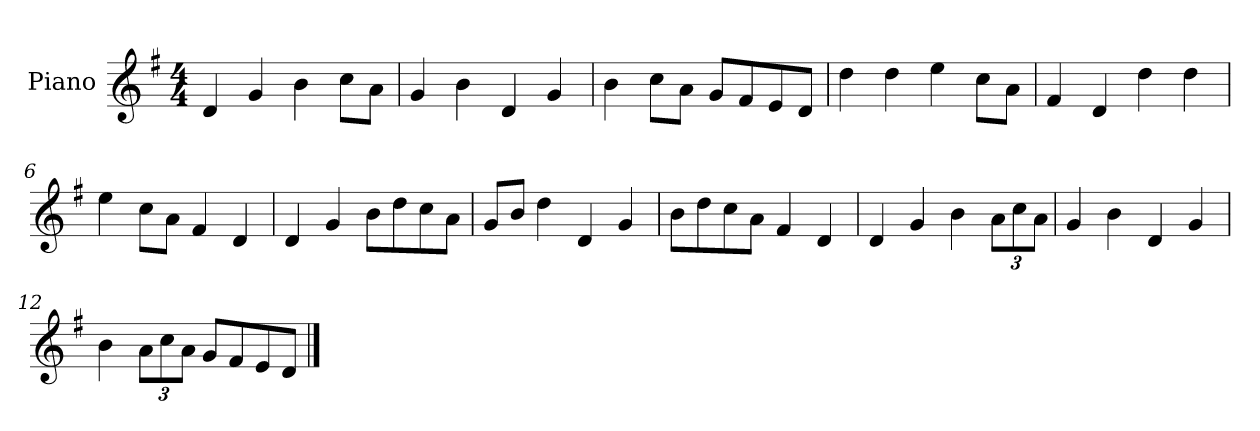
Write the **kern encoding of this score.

**kern
*part1
*staff1
*I"Piano
*I'P-no
*clefG2
*k[f#]
*M4/4
*MM90
=1
4d/
4g/
4b\
8cc\L
8a\J
=2
4g/
4b\
4d/
4g/
=3
4b\
8cc\L
8a\J
8g/L
8f#/
8e/
8d/J
=4
4dd\
4dd\
4ee\
8cc\L
8a\J
=5
4f#/
4d/
4dd\
4dd\
=6
4ee\
8cc\L
8a\J
4f#/
4d/
=7
4d/
4g/
8b\L
8dd\
8cc\
8a\J
!!LO:LB:g=z
=8
8g/L
8b/J
4dd\
4d/
4g/
=9
8b\L
8dd\
8cc\
8a\J
4f#/
4d/
=10
4d/
4g/
4b\
*Xbrackettup
12a\L
12cc\
12a\J
=11
4g/
4b\
4d/
4g/
=12
4b\
12a\L
12cc\
12a\J
8g/L
8f#/
8e/
8d/J
==
*-
